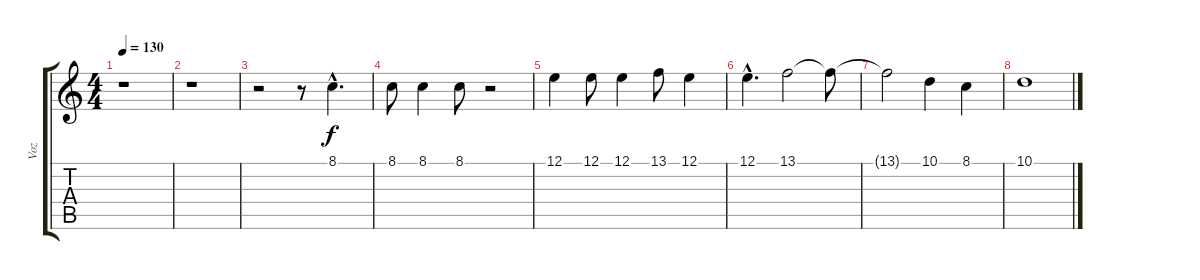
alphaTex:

\track ("Voz" "Voz") {instrument synthbrass1}
\staff {score tabs}
\tuning (E4 B3 G3 D3 A2 E2) {hide}
\ts (4 4)
\tempo 130
\clef g2
\ks c
r.1{dy f} |
r.1 |
r.2 r.8 8.1{hac}.4{d} |
8.1.8 8.1.4 8.1.8 r.2 |
12.1.4 12.1.8 12.1.4 13.1.8 12.1.4 |
12.1{hac}.4{d} 13.1.2 13.1{t}.8 |
13.1{t}.2 10.1.4 8.1.4 |
10.1.1
